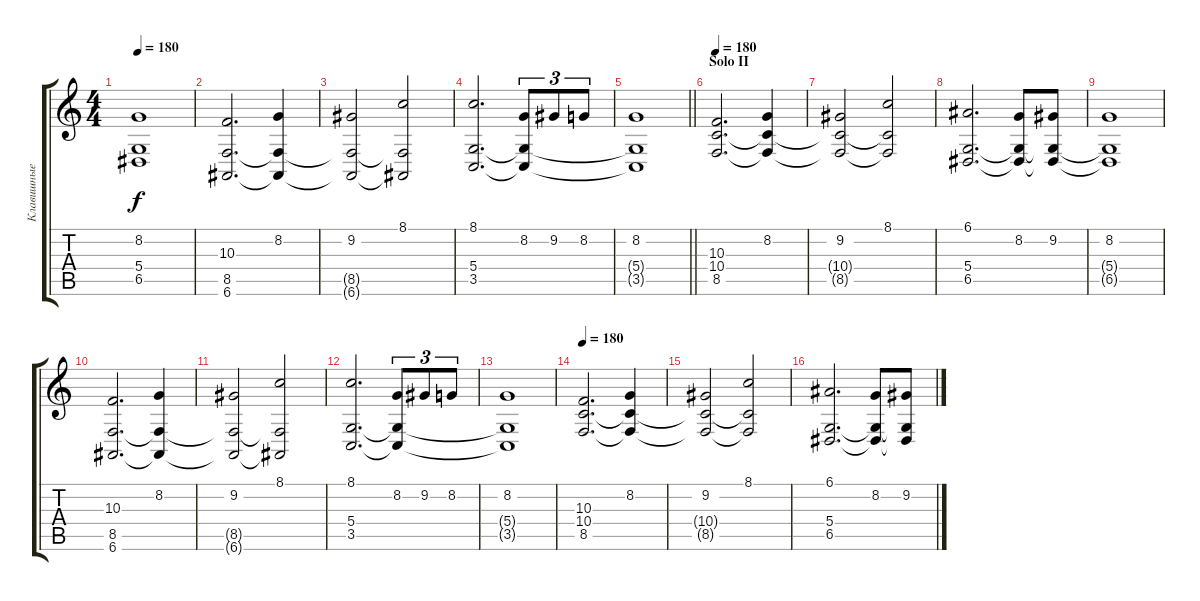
\track ("Клавишные" "Клавишные") {instrument pad4choir}
\staff {score tabs}
\tuning (E4 B3 G3 D3 A2 E2) {hide}
\ts (4 4)
\tempo 180
\clef g2
\ks c
(8.2 5.4{t} 6.5{t}).1{dy f} |
(10.3 8.5 6.6).2{d} (8.2 8.5{t} 6.6{t}).4 |
(9.2 8.5{t} 6.6{t}).2 (8.1 8.5{t} 6.6{t}).2 |
(8.1 5.4 3.5).2{d} (8.2 5.4{t} 3.5{t}).8{tu (3 2)} 9.2.8{tu (3 2)} 8.2.8{tu (3 2)} |
\barLineRight lightlight
(8.2 5.4{t} 3.5{t}).1 |
\section ("" "Solo II")
\tempo 180
(10.3 10.4 8.5).2{d} (8.2 10.4{t} 8.5{t}).4 |
(9.2 10.4{t} 8.5{t}).2 (8.1 10.4{t} 8.5{t}).2 |
(6.1 5.4 6.5).2{d} (8.2 5.4{t} 6.5{t}).8 (9.2 5.4{t} 6.5{t}).8 |
(8.2 5.4{t} 6.5{t}).1 |
(10.3 8.5 6.6).2{d} (8.2 8.5{t} 6.6{t}).4 |
(9.2 8.5{t} 6.6{t}).2 (8.1 8.5{t} 6.6{t}).2 |
(8.1 5.4 3.5).2{d} (8.2 5.4{t} 3.5{t}).8{tu (3 2)} 9.2.8{tu (3 2)} 8.2.8{tu (3 2)} |
(8.2 5.4{t} 3.5{t}).1 |
\tempo 180
(10.3 10.4 8.5).2{d} (8.2 10.4{t} 8.5{t}).4 |
(9.2 10.4{t} 8.5{t}).2 (8.1 10.4{t} 8.5{t}).2 |
(6.1 5.4 6.5).2{d} (8.2 5.4{t} 6.5{t}).8 (9.2 5.4{t} 6.5{t}).8
